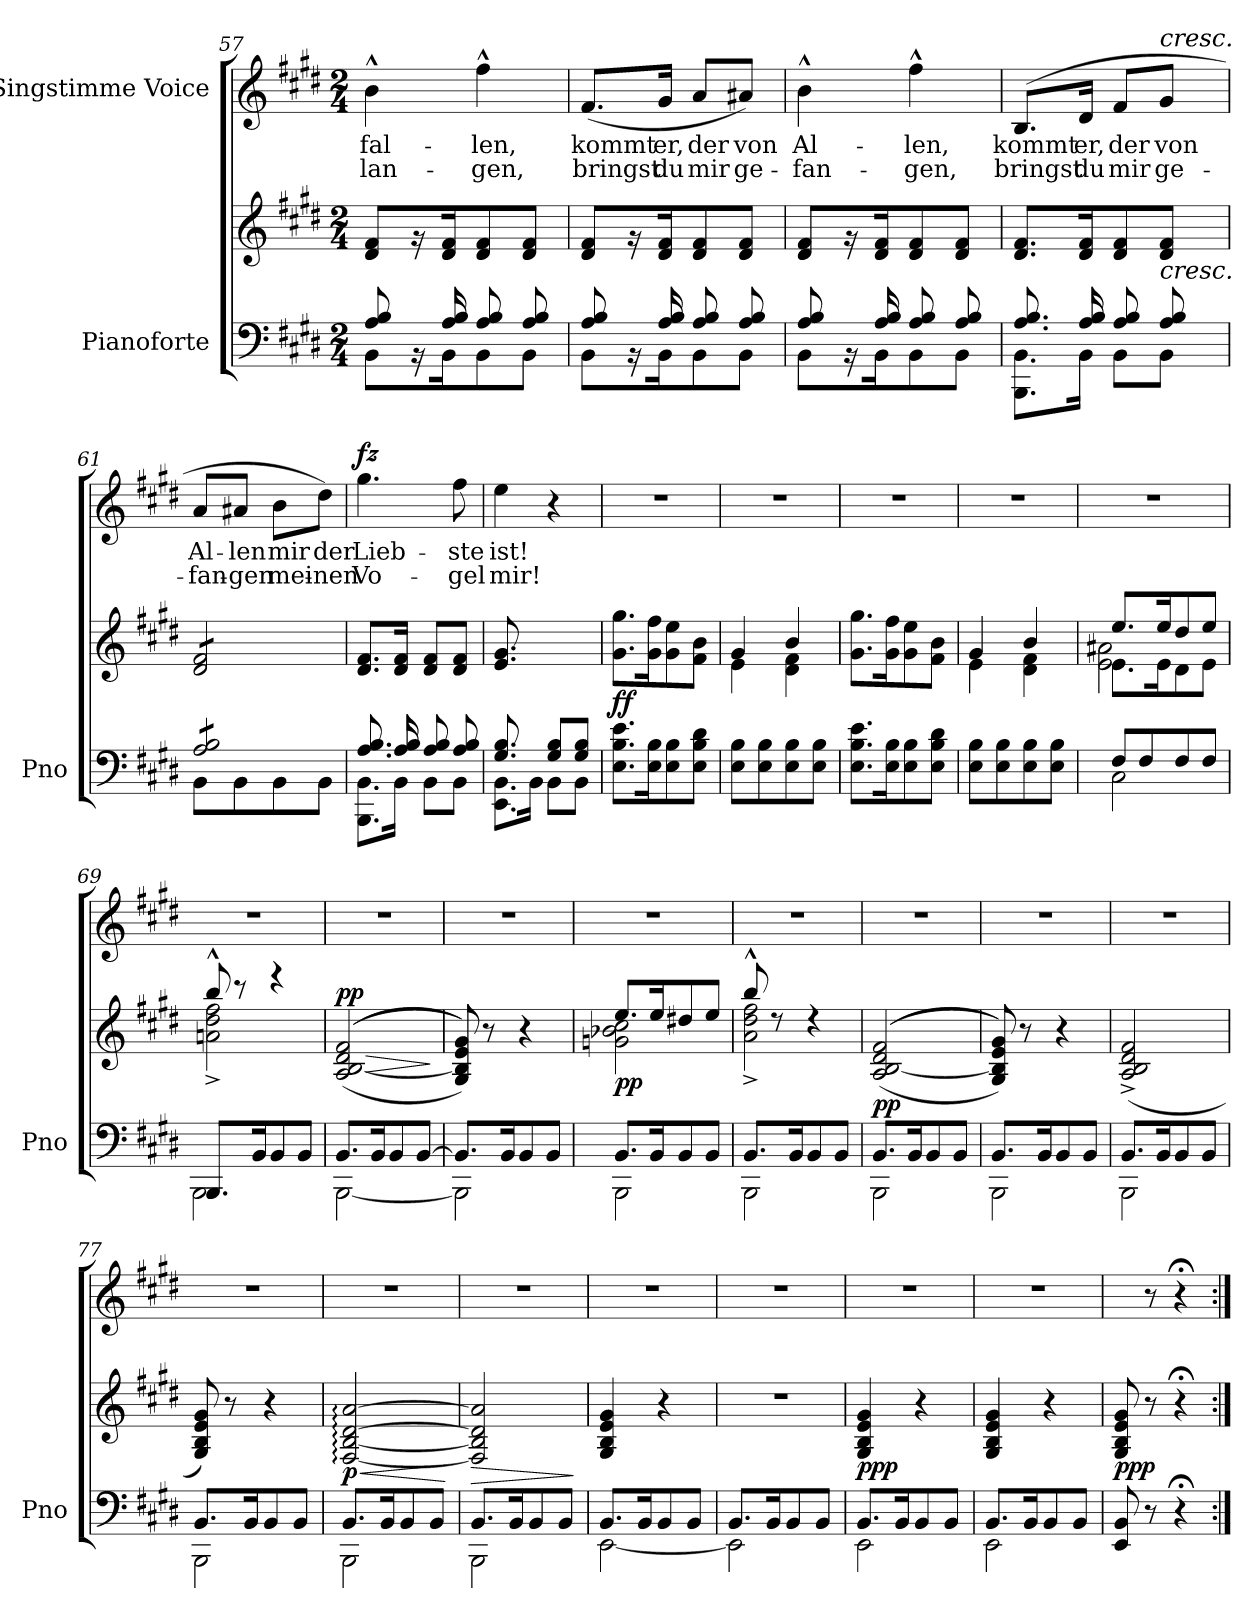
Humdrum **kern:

**kern	**kern	**dynam	**kern	**text	**text	**dynam
*part2	*part2	*part2	*part1	*part1	*part1	*part1
*staff3	*staff2	*staff2/3	*staff1	*staff1	*staff1	*staff1
*I"Pianoforte	*	*	*I"Singstimme Voice	*	*	*
*I'Pno	*	*	*	*	*	*
*clefF4	*clefG2	*	*clefG2	*	*	*
*k[f#c#g#d#]	*k[f#c#g#d#]	*	*k[f#c#g#d#]	*	*	*
*M2/4	*M2/4	*	*M2/4	*	*	*
=57	=57	=57	=57	=57	=57	=57
*^	*	*	*	*	*	*
!	!	!	!	!	!LO:LY:b	!LO:LY:b	!
8BB\L	8A/ 8B/	8d#/ 8f#/L	.	4b^^\	fal-	-lan-	.
16rBB	16ryy	16rg	.	.	.	.	.
16BB\K	16A/ 16B/	16d#/ 16f#/K	.	.	.	.	.
!	!	!	!	!	!LO:LY:b	!LO:LY:b	!
8BB\	8A/ 8B/	8d#/ 8f#/	.	4ff#^^\	-len,	-gen,	.
8BB\J	8A/ 8B/	8d#/ 8f#/J	.	.	.	.	.
=58	=58	=58	=58	=58	=58	=58	=58
!	!	!	!	!	!LO:LY:b	!LO:LY:b	!
8BB\L	8A/ 8B/	8d#/ 8f#/L	.	(>8.f#/L	kommt	bringst	.
16rBB	16ryy	16rg	.	.	.	.	.
!	!	!	!	!	!LO:LY:b	!LO:LY:b	!
16BB\K	16A/ 16B/	16d#/ 16f#/K	.	16g#/Jk	er,	du	.
!	!	!	!	!	!LO:LY:b	!LO:LY:b	!
8BB\	8A/ 8B/	8d#/ 8f#/	.	8a/L	der	mir	.
!	!	!	!	!	!LO:LY:b	!LO:LY:b	!
8BB\J	8A/ 8B/	8d#/ 8f#/J	.	8a#X/J)	von	ge-	.
=59	=59	=59	=59	=59	=59	=59	=59
!	!	!	!	!	!LO:LY:b	!LO:LY:b	!
8BB\L	8A/ 8B/	8d#/ 8f#/L	.	4b^^\	Al-	-fan-	.
16rBB	16ryy	16rg	.	.	.	.	.
16BB\K	16A/ 16B/	16d#/ 16f#/K	.	.	.	.	.
!	!	!	!	!	!LO:LY:b	!LO:LY:b	!
8BB\	8A/ 8B/	8d#/ 8f#/	.	4ff#^^\	-len,	-gen,	.
8BB\J	8A/ 8B/	8d#/ 8f#/J	.	.	.	.	.
=60	=60	=60	=60	=60	=60	=60	=60
!	!	!	!	!	!LO:LY:b	!LO:LY:b	!
8.BBB\ 8.BB\L	8.A/ 8.B/	8.d#/ 8.f#/L	.	(>8.B/L	kommt	bringst	.
!	!	!	!	!	!LO:LY:b	!LO:LY:b	!
16BB\Jk	16A/ 16B/	16d#/ 16f#/K	.	16d#/Jk	er,	du	.
!	!	!	!	!	!LO:LY:b	!LO:LY:b	!
8BB\L	8A/ 8B/	8d#/ 8f#/	.	8f#/L	der	mir	.
!	!	!	!	!LO:TX:a:i:t=cresc.	!	!	!
!	!	!LO:TX:b:i:t=cresc.	!	!	!	!	!
!	!	!	!	!	!LO:LY:b	!LO:LY:b	!
8BB\J	8A/ 8B/	8d#/ 8f#/J	.	8g#/J	von	ge-	.
!!LO:LB:g=z
=61	=61	=61	=61	=61	=61	=61	=61
!	!	!	!	!	!LO:LY:b	!LO:LY:b	!
*tremolo	*	*	*	*	*	*	*
*	*	*tremolo	*	*	*	*	*
8A/ 8B/L	8BB\L	8d#/ 8f#/L	.	8a/L	Al-	-fan-	.
!	!	!	!	!	!LO:LY:b	!LO:LY:b	!
8A/ 8B/	8BB\	8d#/ 8f#/	.	8a#X/J	-len	-gen	.
!	!	!	!	!	!LO:LY:b	!LO:LY:b	!
8A/ 8B/	8BB\	8d#/ 8f#/	.	8b\L	mir	mei-	.
!	!	!	!	!	!LO:LY:b	!LO:LY:b	!
8A/ 8B/J	8BB\J	8d#/ 8f#/J	.	8dd#\J)	der	-nen	.
*	*	*Xtremolo	*	*	*	*	*
*Xtremolo	*	*	*	*	*	*	*
=62	=62	=62	=62	=62	=62	=62	=62
!	!	!	!	!	!LO:LY:b	!LO:LY:b	!LO:DY:a
8.BBB\ 8.BB\L	8.A/ 8.B/	8.d#/ 8.f#/L	.	4.gg#\	Lieb-	Vo-	fz
16BB\Jk	16A/ 16B/	16d#/ 16f#/Jk	.	.	.	.	.
8BB\L	8A/ 8B/	8d#/ 8f#/L	.	.	.	.	.
!	!	!	!	!	!LO:LY:b	!LO:LY:b	!
8BB\J	8A/ 8B/	8d#/ 8f#/J	.	8ff#\	-ste	-gel	.
=63	=63	=63	=63	=63	=63	=63	=63
*	*^	*	*	*	*	*	*
!	!	!	!	!	!	!LO:LY:b	!LO:LY:b	!
8.ryy	8.EE\ 8.BB\L	8.G#/ 8.B/	8.e/ 8.g#/L	.	4ee\	ist!	mir!	.
16G#/ 16B/Jk	16BB\Jk	16ryy	16ryy	.	.	.	.	.
4ryy	8BB\L	8G#/ 8B/L	4ryy	.	4r	.	.	.
.	8BB\J	8G#/ 8B/J	.	.	.	.	.	.
=64	=64	=64	=64	=64	=64	=64	=64	=64
!	!	!	!	!LO:DY:b	!	!	!	!
*v	*v	*v	*	*	*	*	*	*
8.E\ 8.B\ 8.e\L	8.g#\ 8.gg#\L	ff	2r	.	.	.
16E\ 16B\K	16g#\ 16ff#\K	.	.	.	.	.
8E\ 8B\	8g#\ 8ee\	.	.	.	.	.
8E\ 8B\ 8d#\J	8f#\ 8b\J	.	.	.	.	.
=65	=65	=65	=65	=65	=65	=65
*	*^	*	*	*	*	*
8E\ 8B\L	4g#/	4e\	.	2r	.	.	.
8E\ 8B\	.	.	.	.	.	.	.
8E\ 8B\	4b/	4d#\ 4f#\	.	.	.	.	.
8E\ 8B\J	.	.	.	.	.	.	.
*	*v	*v	*	*	*	*	*
=66	=66	=66	=66	=66	=66	=66
8.E\ 8.B\ 8.e\L	8.g#\ 8.gg#\L	.	2r	.	.	.
16E\ 16B\K	16g#\ 16ff#\K	.	.	.	.	.
8E\ 8B\	8g#\ 8ee\	.	.	.	.	.
8E\ 8B\ 8d#\J	8f#\ 8b\J	.	.	.	.	.
=67	=67	=67	=67	=67	=67	=67
*	*^	*	*	*	*	*
8E\ 8B\L	4g#/	4e\	.	2r	.	.	.
8E\ 8B\	.	.	.	.	.	.	.
8E\ 8B\	4b/	4d#\ 4f#\	.	.	.	.	.
8E\ 8B\J	.	.	.	.	.	.	.
!!LO:LB:g=z
=68	=68	=68	=68	=68	=68	=68	=68
*^	*	*^	*	*	*	*	*
8F#/L	2C#\	8.ee/L	8.e\L	2e\ 2a#X\	.	2r	.	.	.
8F#/	.	.	.	.	.	.	.	.	.
.	.	16ee/K	16e\K	.	.	.	.	.	.
8F#/	.	8dd#/	8d#\	.	.	.	.	.	.
8F#/J	.	8ee/J	8e\J	.	.	.	.	.	.
*	*	*	*v	*v	*	*	*	*	*
=69	=69	=69	=69	=69	=69	=69	=69	=69
8.BBB/L	2BBB\	8bb^^/	2an\^ 2dd#\^ 2ff#\^	.	2r	.	.	.
.	.	8r	.	.	.	.	.	.
16BB/K	.	.	.	.	.	.	.	.
8BB/	.	4r	.	.	.	.	.	.
8BB/J	.	.	.	.	.	.	.	.
*	*	*v	*v	*	*	*	*	*
=70	=70	=70	=70	=70	=70	=70	=70
!	!	!	!LO:HP:b	!	!	!	!
!	!	!	!LO:DY:n=1:a	!	!	!	!
8.BB/L	[2BBB\	(<(>(>2A/ [2B/ 2d#/ 2f#/	> pp	2r	.	.	.
16BB/K	.	.	.	.	.	.	.
8BB/	.	.	.	.	.	.	.
[8BB/J	.	.	.	.	.	.	.
*v	*v	*	*	*	*	*	*
.	.	]	.	.	.	.
=71	=71	=71	=71	=71	=71	=71
*^	*	*	*	*	*	*
8.BB/L]	2BBB\]	8G#/ 8B/] 8e/ 8g#/)))	.	2r	.	.	.
.	.	8r	.	.	.	.	.
16BB/K	.	.	.	.	.	.	.
8BB/	.	4r	.	.	.	.	.
8BB/J	.	.	.	.	.	.	.
=72	=72	=72	=72	=72	=72	=72	=72
*	*	*^	*	*	*	*	*
!	!	!	!	!LO:DY:b	!	!	!	!
8.BB/L	2BBB\	8.ee/L	2gn\ 2b-X\ 2cc#\	pp	2r	.	.	.
16BB/K	.	16ee/K	.	.	.	.	.	.
8BB/	.	8dd#X/	.	.	.	.	.	.
8BB/J	.	8ee/J	.	.	.	.	.	.
=73	=73	=73	=73	=73	=73	=73	=73	=73
8.BB/L	2BBB\	8bb^^/	2a\^ 2dd#\^ 2ff#\^	.	2r	.	.	.
.	.	8rdd	.	.	.	.	.	.
16BB/K	.	.	.	.	.	.	.	.
8BB/	.	4rdd	.	.	.	.	.	.
8BB/J	.	.	.	.	.	.	.	.
*	*	*v	*v	*	*	*	*	*
=74	=74	=74	=74	=74	=74	=74	=74
!	!	!	!LO:DY:b	!	!	!	!
8.BB/L	2BBB\	(<(>(>2A/ [2B/ 2d#/ 2f#/	pp	2r	.	.	.
16BB/K	.	.	.	.	.	.	.
8BB/	.	.	.	.	.	.	.
8BB/J	.	.	.	.	.	.	.
=75	=75	=75	=75	=75	=75	=75	=75
8.BB/L	2BBB\	8G#/ 8B/] 8e/ 8g#/)))	.	2r	.	.	.
.	.	8r	.	.	.	.	.
16BB/K	.	.	.	.	.	.	.
8BB/	.	4r	.	.	.	.	.
8BB/J	.	.	.	.	.	.	.
!!LO:LB:g=z
=76	=76	=76	=76	=76	=76	=76	=76
8.BB/L	2BBB\	(>2A/^ 2B/^ 2d#/^ 2f#/^	.	2r	.	.	.
16BB/K	.	.	.	.	.	.	.
8BB/	.	.	.	.	.	.	.
8BB/J	.	.	.	.	.	.	.
=77	=77	=77	=77	=77	=77	=77	=77
8.BB/L	2BBB\	8G#/ 8B/ 8e/ 8g#/)	.	2r	.	.	.
.	.	8r	.	.	.	.	.
16BB/K	.	.	.	.	.	.	.
8BB/	.	4r	.	.	.	.	.
8BB/J	.	.	.	.	.	.	.
=78	=78	=78	=78	=78	=78	=78	=78
!	!	!	!LO:HP:b	!	!	!	!
!	!	!	!LO:DY:n=1:b	!	!	!	!
8.BB/L	2BBB\	[2F#/: [2B/: [2d#/: [2a/:	< p	2r	.	.	.
16BB/K	.	.	.	.	.	.	.
8BB/	.	.	.	.	.	.	.
8BB/J	.	.	.	.	.	.	.
*v	*v	*	*	*	*	*	*
.	.	[	.	.	.	.
=79	=79	=79	=79	=79	=79	=79
*^	*	*	*	*	*	*
!	!	!	!LO:HP:b	!	!	!	!
8.BB/L	2BBB\	2F#/] 2B/] 2d#/] 2a/]	>	2r	.	.	.
16BB/K	.	.	.	.	.	.	.
8BB/	.	.	.	.	.	.	.
8BB/J	.	.	.	.	.	.	.
*v	*v	*	*	*	*	*	*
.	.	]	.	.	.	.
=80	=80	=80	=80	=80	=80	=80
*^	*	*	*	*	*	*
8.BB/L	[2EE\	4G#/ 4B/ 4e/ 4g#/	.	2r	.	.	.
16BB/K	.	.	.	.	.	.	.
8BB/	.	4r	.	.	.	.	.
8BB/J	.	.	.	.	.	.	.
=81	=81	=81	=81	=81	=81	=81	=81
8.BB/L	2EE\]	2r	.	2r	.	.	.
16BB/K	.	.	.	.	.	.	.
8BB/	.	.	.	.	.	.	.
8BB/J	.	.	.	.	.	.	.
=82	=82	=82	=82	=82	=82	=82	=82
!	!	!	!LO:DY:b	!	!	!	!
8.BB/L	2EE\	4G#/ 4B/ 4e/ 4g#/	ppp	2r	.	.	.
16BB/K	.	.	.	.	.	.	.
8BB/	.	4r	.	.	.	.	.
8BB/J	.	.	.	.	.	.	.
=83	=83	=83	=83	=83	=83	=83	=83
8.BB/L	2EE\	4G#/ 4B/ 4e/ 4g#/	.	2r	.	.	.
16BB/K	.	.	.	.	.	.	.
8BB/	.	4r	.	.	.	.	.
8BB/J	.	.	.	.	.	.	.
*v	*v	*	*	*	*	*	*
=84	=84	=84	=84	=84	=84	=84
!	!	!LO:DY:b	!	!	!	!
8EE/ 8BB/	8G#/ 8B/ 8e/ 8g#/	ppp	8ryy	.	.	.
8r	8r	.	8r	.	.	.
4r;<	4r;<	.	4r;<	.	.	.
=:|!	=:|!	=:|!	=:|!	=:|!	=:|!	=:|!
*-	*-	*-	*-	*-	*-	*-
